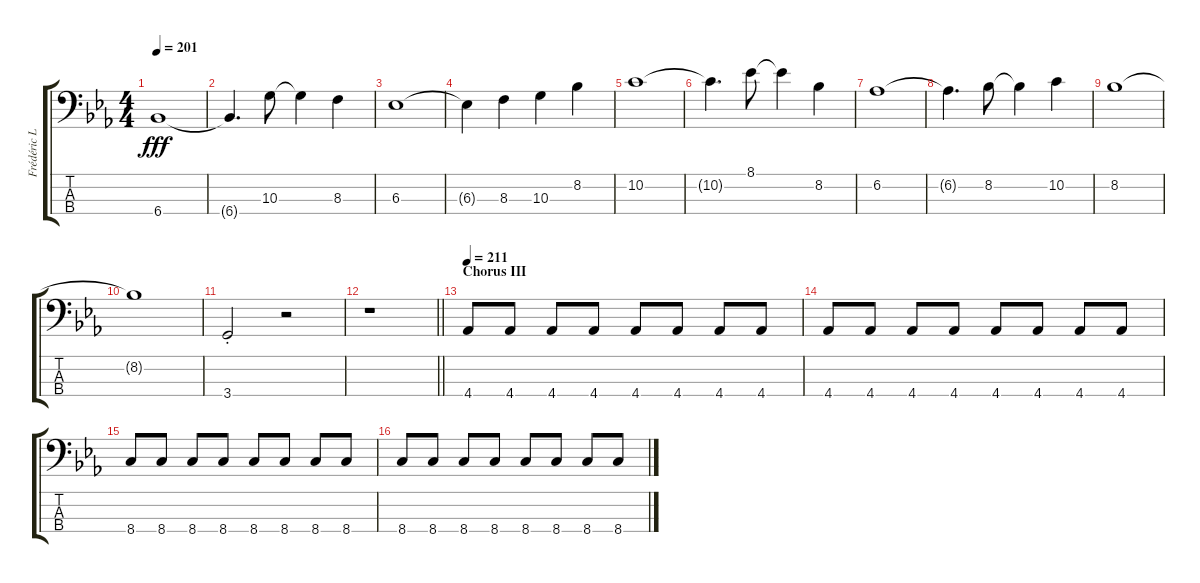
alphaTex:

\track ("Frédéric Leclercq (Bass)" "Frédéric L") {instrument electricbasspick}
\staff {score tabs}
\tuning (G2 D2 A1 E1) {hide}
\ts (4 4)
\tempo 201
\clef f4
\ks eb
6.4.1{dy fff} |
6.4{t}.4{d} 10.3.8 10.3{t}.4 8.3.4 |
6.3.1 |
6.3{t}.4 8.3.4 10.3.4 8.2.4 |
10.2.1 |
10.2{t}.4{d} 8.1.8 8.1{t}.4 8.2.4 |
6.2.1 |
6.2{t}.4{d} 8.2.8 8.2{t}.4 10.2.4 |
8.2.1 |
8.2{t}.1 |
3.4{st}.2 r.2 |
\barLineRight lightlight
r.1 |
\section ("" "Chorus III")
\tempo 211
4.4.8 4.4.8 4.4.8 4.4.8 4.4.8 4.4.8 4.4.8 4.4.8 |
4.4.8 4.4.8 4.4.8 4.4.8 4.4.8 4.4.8 4.4.8 4.4.8 |
8.4.8 8.4.8 8.4.8 8.4.8 8.4.8 8.4.8 8.4.8 8.4.8 |
8.4.8 8.4.8 8.4.8 8.4.8 8.4.8 8.4.8 8.4.8 8.4.8
